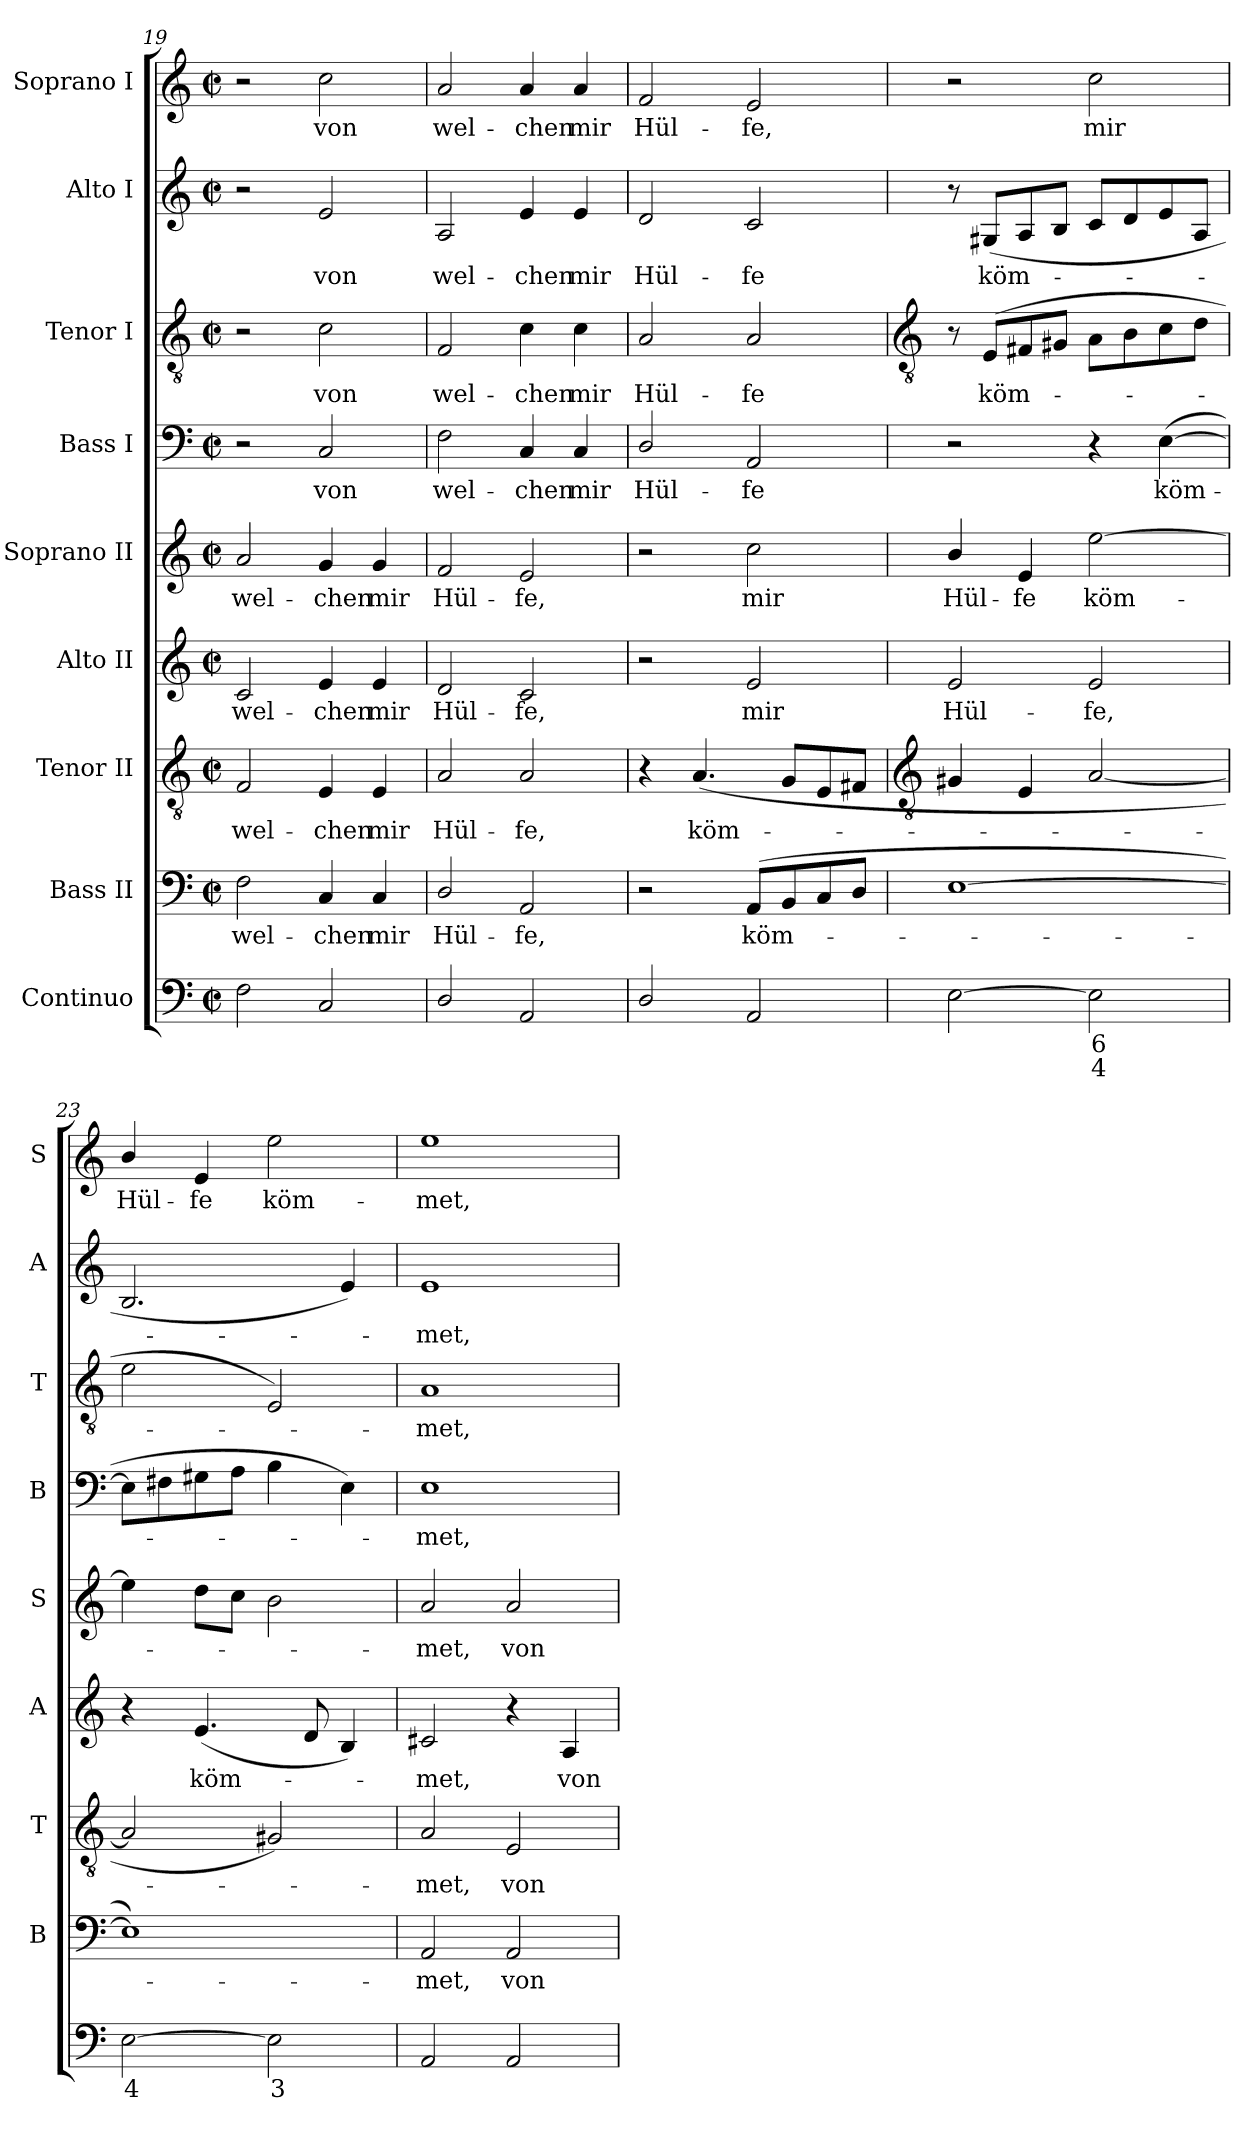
**kern	**text	**text	**kern	**text	**kern	**text	**kern	**text	**kern	**text	**kern	**text	**kern	**text	**kern	**text	**kern	**text
*part9	*part9	*part9	*part8	*part8	*part7	*part7	*part6	*part6	*part5	*part5	*part4	*part4	*part3	*part3	*part2	*part2	*part1	*part1
*staff9	*staff9	*staff9	*staff8	*staff8	*staff7	*staff7	*staff6	*staff6	*staff5	*staff5	*staff4	*staff4	*staff3	*staff3	*staff2	*staff2	*staff1	*staff1
*I"Continuo	*	*	*I"Bass II	*	*I"Tenor II	*	*I"Alto II	*	*I"Soprano II	*	*I"Bass I	*	*I"Tenor I	*	*I"Alto I	*	*I"Soprano I	*
*	*	*	*I'B	*	*I'T	*	*I'A	*	*I'S	*	*I'B	*	*I'T	*	*I'A	*	*I'S	*
*clefF4	*	*	*clefF4	*	*clefGv2	*	*clefG2	*	*clefG2	*	*clefF4	*	*clefGv2	*	*clefG2	*	*clefG2	*
*k[]	*	*	*k[]	*	*k[]	*	*k[]	*	*k[]	*	*k[]	*	*k[]	*	*k[]	*	*k[]	*
*C:	*	*	*C:	*	*C:	*	*C:	*	*C:	*	*C:	*	*C:	*	*C:	*	*C:	*
*M2/2	*	*	*M2/2	*	*M2/2	*	*M2/2	*	*M2/2	*	*M2/2	*	*M2/2	*	*M2/2	*	*M2/2	*
*met(c|)	*	*	*met(c|)	*	*met(c|)	*	*met(c|)	*	*met(c|)	*	*met(c|)	*	*met(c|)	*	*met(c|)	*	*met(c|)	*
=19	=19	=19	=19	=19	=19	=19	=19	=19	=19	=19	=19	=19	=19	=19	=19	=19	=19	=19
!	!	!	!	!LO:LY:b	!	!LO:LY:b	!	!LO:LY:b	!	!LO:LY:b	!	!	!	!	!	!	!	!
2F	.	.	2F	wel-	2F	wel-	2c	wel-	2a	wel-	2r	.	2r	.	2r	.	2r	.
!	!	!	!	!LO:LY:b	!	!LO:LY:b	!	!LO:LY:b	!	!LO:LY:b	!	!LO:LY:b	!	!LO:LY:b	!	!LO:LY:b	!	!LO:LY:b
2C	.	.	4C	-chen	4E	-chen	4e	-chen	4g	-chen	2C	von	2c	von	2e	von	2cc	von
!	!	!	!	!LO:LY:b	!	!LO:LY:b	!	!LO:LY:b	!	!LO:LY:b	!	!	!	!	!	!	!	!
.	.	.	4C	mir	4E	mir	4e	mir	4g	mir	.	.	.	.	.	.	.	.
=20	=20	=20	=20	=20	=20	=20	=20	=20	=20	=20	=20	=20	=20	=20	=20	=20	=20	=20
!	!	!	!	!LO:LY:b	!	!LO:LY:b	!	!LO:LY:b	!	!LO:LY:b	!	!LO:LY:b	!	!LO:LY:b	!	!LO:LY:b	!	!LO:LY:b
2D/	.	.	2D/	Hül-	2A	Hül-	2d	Hül-	2f	Hül-	2F	wel-	2F	wel-	2A	wel-	2a	wel-
!	!	!	!	!LO:LY:b	!	!LO:LY:b	!	!LO:LY:b	!	!LO:LY:b	!	!LO:LY:b	!	!LO:LY:b	!	!LO:LY:b	!	!LO:LY:b
2AA	.	.	2AA	-fe,	2A	-fe,	2c	-fe,	2e	-fe,	4C	-chen	4c	-chen	4e	-chen	4a	-chen
!	!	!	!	!	!	!	!	!	!	!	!	!LO:LY:b	!	!LO:LY:b	!	!LO:LY:b	!	!LO:LY:b
.	.	.	.	.	.	.	.	.	.	.	4C	mir	4c	mir	4e	mir	4a	mir
=21	=21	=21	=21	=21	=21	=21	=21	=21	=21	=21	=21	=21	=21	=21	=21	=21	=21	=21
!	!	!	!	!	!	!	!	!	!	!	!	!LO:LY:b	!	!LO:LY:b	!	!LO:LY:b	!	!LO:LY:b
2D/	.	.	2r	.	4r	.	2r	.	2r	.	2D/	Hül-	2A	Hül-	2d	Hül-	2f	Hül-
!	!	!	!	!	!	!LO:LY:b	!	!	!	!	!	!	!	!	!	!	!	!
.	.	.	.	.	(<4.A	köm-	.	.	.	.	.	.	.	.	.	.	.	.
!	!	!	!	!LO:LY:b	!	!	!	!LO:LY:b	!	!LO:LY:b	!	!LO:LY:b	!	!LO:LY:b	!	!LO:LY:b	!	!LO:LY:b
2AA	.	.	(>8AAL	köm-	.	.	2e	mir	2cc	mir	2AA	-fe	2A	-fe	2c	-fe	2e	-fe,
.	.	.	8BB	.	8GL	.	.	.	.	.	.	.	.	.	.	.	.	.
.	.	.	8C	.	8E	.	.	.	.	.	.	.	.	.	.	.	.	.
.	.	.	8DJ	.	8F#XJ	.	.	.	.	.	.	.	.	.	.	.	.	.
!!LO:LB:g=z
=22	=22	=22	=22	=22	=22	=22	=22	=22	=22	=22	=22	=22	=22	=22	=22	=22	=22	=22
*	*	*	*	*	*clefGv2	*	*	*	*	*	*	*	*clefGv2	*	*	*	*	*
!	!	!	!	!	!	!	!	!LO:LY:b	!	!LO:LY:b	!	!	!	!	!	!	!	!
[2E	.	.	[1E	.	4G#X	.	2e	Hül-	4b/	Hül-	2r	.	8r	.	8r	.	2r	.
!	!	!	!	!	!	!	!	!	!	!	!	!	!	!LO:LY:b	!	!LO:LY:b	!	!
.	.	.	.	.	.	.	.	.	.	.	.	.	(<8EL	köm-	(<8G#XL	köm-	.	.
!	!	!	!	!	!	!	!	!	!	!LO:LY:b	!	!	!	!	!	!	!	!
.	.	.	.	.	4E	.	.	.	4e	-fe	.	.	8F#X	.	8A	.	.	.
.	.	.	.	.	.	.	.	.	.	.	.	.	8G#XJ	.	8BJ	.	.	.
!	!LO:LY:b	!LO:LY:b	!	!	!	!	!	!LO:LY:b	!	!LO:LY:b	!	!	!	!	!	!	!	!LO:LY:b
2E]	6	4	.	.	[2A	.	2e	-fe,	[2ee	köm-	4r	.	8AL	.	8cL	.	2cc	mir
.	.	.	.	.	.	.	.	.	.	.	.	.	8B	.	8d	.	.	.
!	!	!	!	!	!	!	!	!	!	!	!	!LO:LY:b	!	!	!	!	!	!
.	.	.	.	.	.	.	.	.	.	.	(>[4E	köm-	8c	.	8e	.	.	.
.	.	.	.	.	.	.	.	.	.	.	.	.	8dJ	.	8AJ	.	.	.
=23	=23	=23	=23	=23	=23	=23	=23	=23	=23	=23	=23	=23	=23	=23	=23	=23	=23	=23
!	!LO:LY:b	!	!	!	!	!	!	!	!	!	!	!	!	!	!	!	!	!LO:LY:b
[2E	4	.	1E])	.	2A]	.	4r	.	4ee]	.	8EL]	.	2e	.	2.B	.	4b/	Hül-
.	.	.	.	.	.	.	.	.	.	.	8F#X	.	.	.	.	.	.	.
!	!	!	!	!	!	!	!	!LO:LY:b	!	!	!	!	!	!	!	!	!	!LO:LY:b
.	.	.	.	.	.	.	(<4.e	köm-	8ddL	.	8G#X	.	.	.	.	.	4e	-fe
.	.	.	.	.	.	.	.	.	8ccJ	.	8AJ	.	.	.	.	.	.	.
!	!LO:LY:b	!	!	!	!	!	!	!	!	!	!	!	!	!	!	!	!	!LO:LY:b
2E]	3	.	.	.	2G#X)	.	.	.	2b	.	4B	.	2E)	.	.	.	2ee	köm-
.	.	.	.	.	.	.	8d	.	.	.	.	.	.	.	.	.	.	.
.	.	.	.	.	.	.	4B)	.	.	.	4E)	.	.	.	4e)	.	.	.
=24	=24	=24	=24	=24	=24	=24	=24	=24	=24	=24	=24	=24	=24	=24	=24	=24	=24	=24
!	!	!	!	!LO:LY:b	!	!LO:LY:b	!	!LO:LY:b	!	!LO:LY:b	!	!LO:LY:b	!	!LO:LY:b	!	!LO:LY:b	!	!LO:LY:b
2AA	.	.	2AA	met,	2A	met,	2c#X	met,	2a	met,	1E	met,	1A	met,	1e	met,	1ee	-met,
!	!	!	!	!LO:LY:b	!	!LO:LY:b	!	!	!	!LO:LY:b	!	!	!	!	!	!	!	!
2AA	.	.	2AA	von	2E	von	4r	.	2a	von	.	.	.	.	.	.	.	.
!	!	!	!	!	!	!	!	!LO:LY:b	!	!	!	!	!	!	!	!	!	!
.	.	.	.	.	.	.	4A	von	.	.	.	.	.	.	.	.	.	.
=	=	=	=	=	=	=	=	=	=	=	=	=	=	=	=	=	=	=
*-	*-	*-	*-	*-	*-	*-	*-	*-	*-	*-	*-	*-	*-	*-	*-	*-	*-	*-
